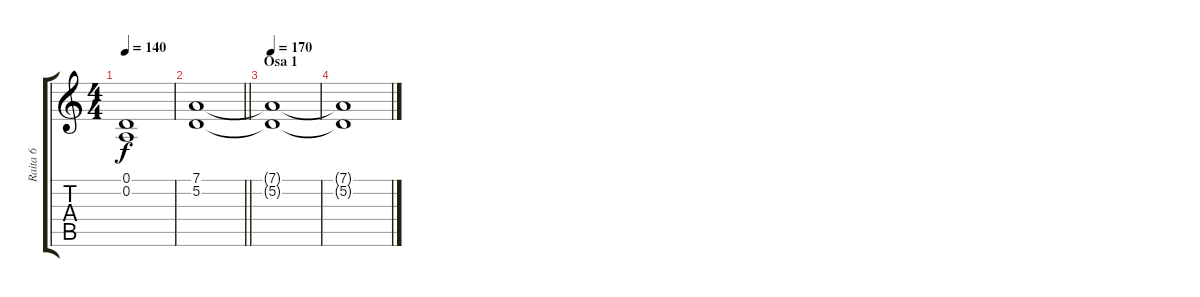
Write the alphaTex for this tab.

\track ("Raita 6" "Raita 6") {instrument choiraahs}
\staff {score tabs}
\tuning (D4 A3 F3 C3 G2 D2) {hide}
\ts (4 4)
\tempo 140
\clef g2
\ks c
(0.1 0.2).1{dy f} |
\barLineRight lightlight
(7.1 5.2).1 |
\section ("" "Osa 1")
\tempo 170
(7.1{t} 5.2{t}).1 |
(7.1{t} 5.2{t}).1
